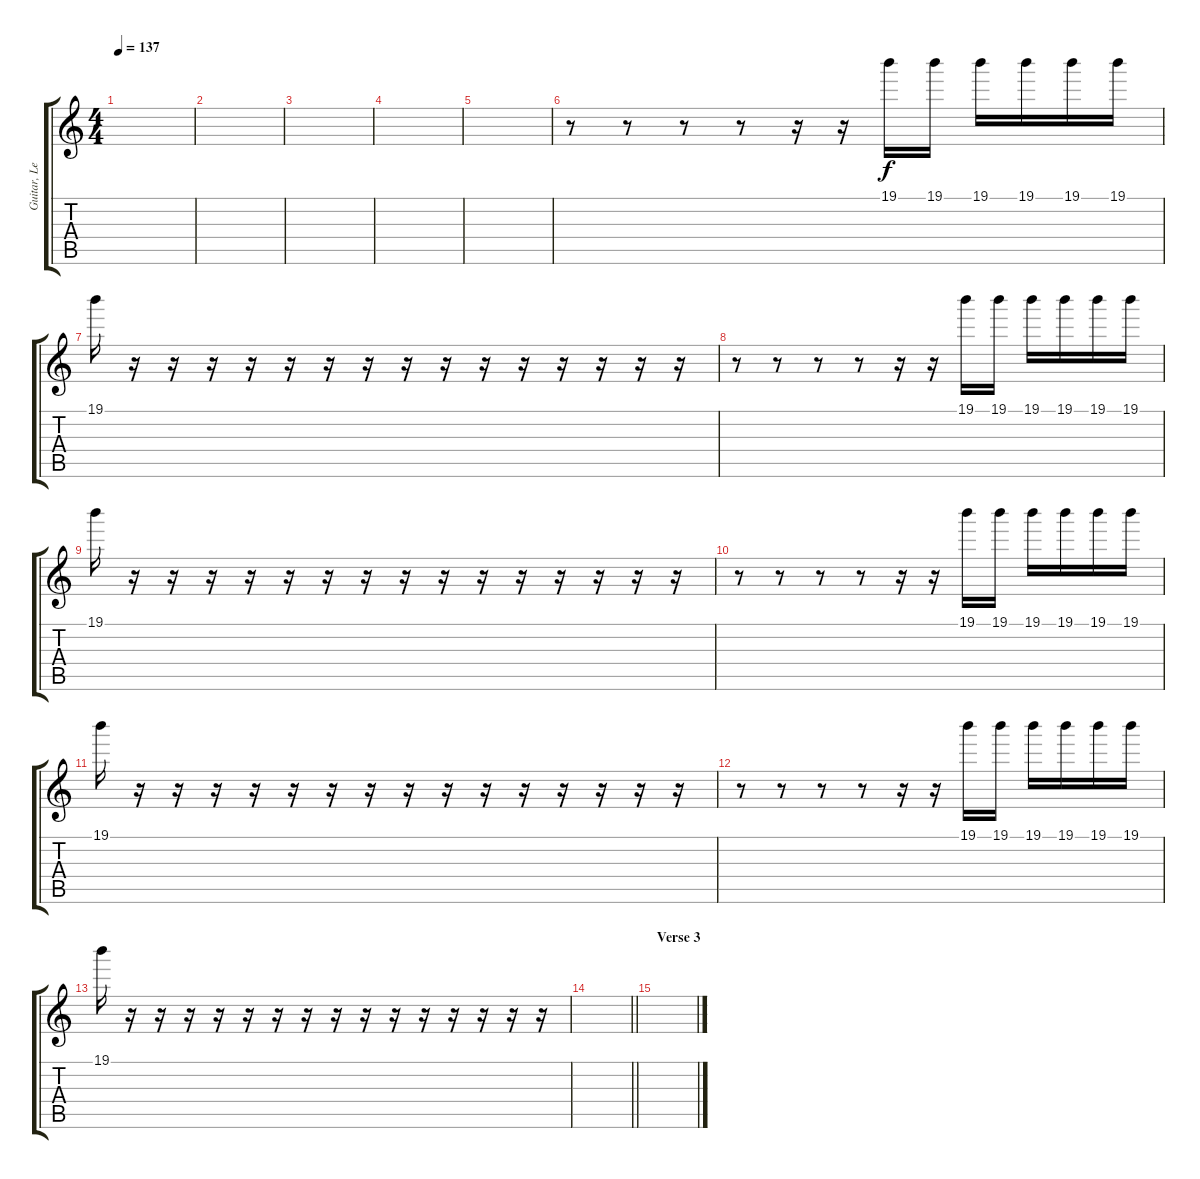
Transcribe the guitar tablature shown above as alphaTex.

\track ("Guitar, Lead" "Guitar, Le") {instrument distortionguitar}
\staff {score tabs}
\tuning (E4 B3 G3 D3 A2 E2) {hide}
\ts (4 4)
\tempo 137
\clef g2
\ks c
|
|
|
|
|
r.8 r.8 r.8 r.8 r.16 r.16 19.1.16 19.1.16 19.1.16 19.1.16 19.1.16 19.1.16 |
19.1.16 r.16 r.16 r.16 r.16 r.16 r.16 r.16 r.16 r.16 r.16 r.16 r.16 r.16 r.16 r.16 |
r.8 r.8 r.8 r.8 r.16 r.16 19.1.16 19.1.16 19.1.16 19.1.16 19.1.16 19.1.16 |
19.1.16 r.16 r.16 r.16 r.16 r.16 r.16 r.16 r.16 r.16 r.16 r.16 r.16 r.16 r.16 r.16 |
r.8 r.8 r.8 r.8 r.16 r.16 19.1.16 19.1.16 19.1.16 19.1.16 19.1.16 19.1.16 |
19.1.16 r.16 r.16 r.16 r.16 r.16 r.16 r.16 r.16 r.16 r.16 r.16 r.16 r.16 r.16 r.16 |
r.8 r.8 r.8 r.8 r.16 r.16 19.1.16 19.1.16 19.1.16 19.1.16 19.1.16 19.1.16 |
19.1.16 r.16 r.16 r.16 r.16 r.16 r.16 r.16 r.16 r.16 r.16 r.16 r.16 r.16 r.16 r.16 |
\barLineRight lightlight
|
\section ("" "Verse 3")
